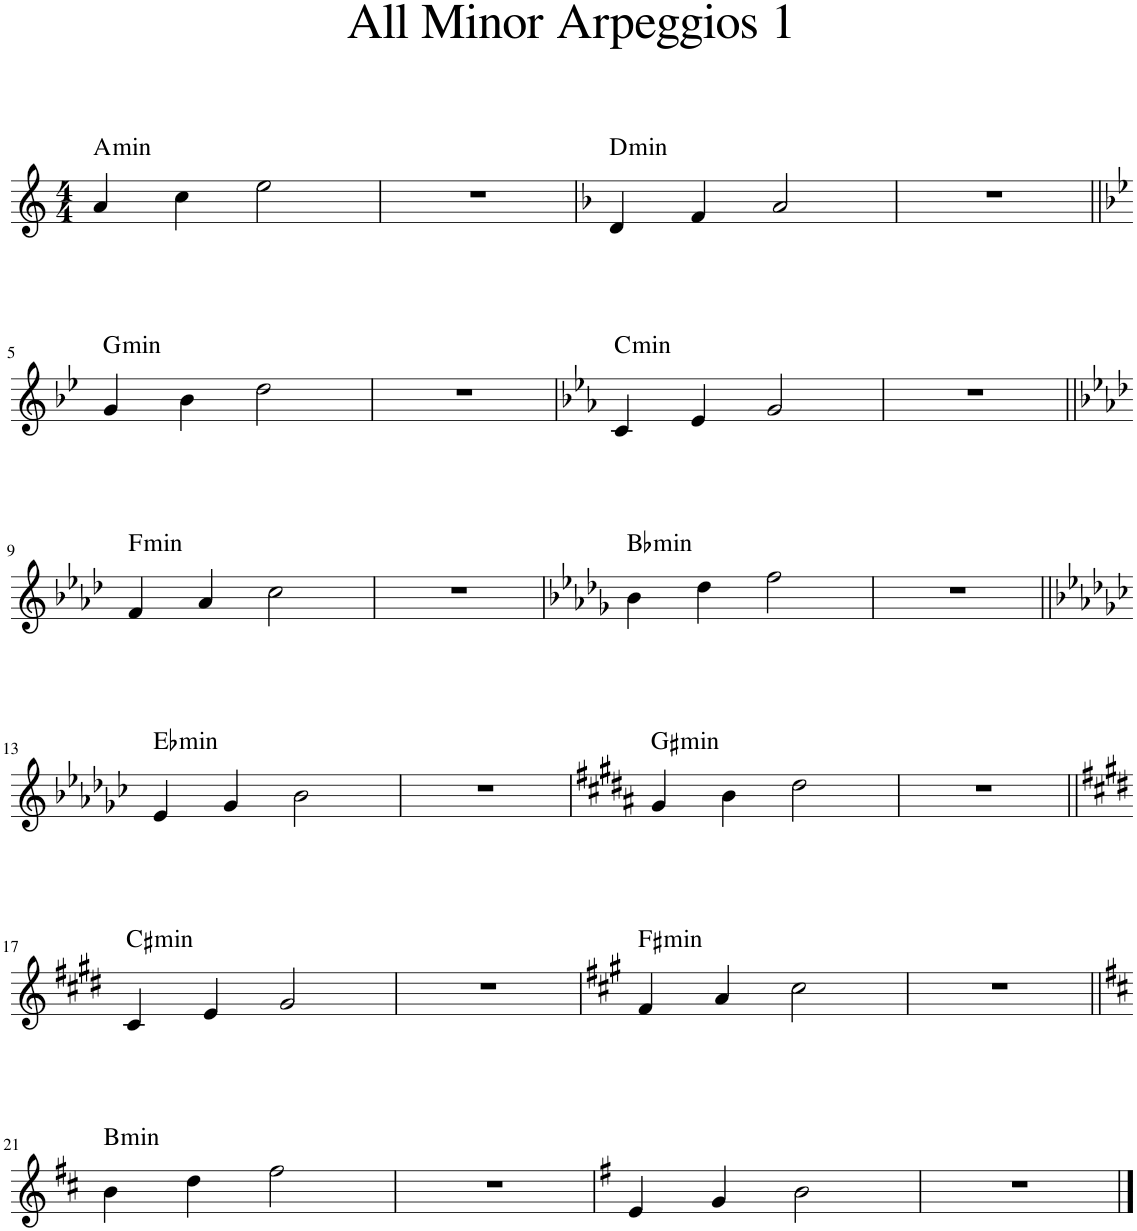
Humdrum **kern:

**kern	**harte
*part1	*part1
*staff1	*
*I"Piano	*
*I'Pno.	*
*clefG2	*
*k[]	*
*M4/4	*
=1	=1
!	!LO:H:kt=min
4a/	A:min
4cc\	.
2ee\	.
=2	=2
1r	.
=3	=3
*k[b-]	*
!	!LO:H:kt=min
4d/	D:min
4f/	.
2a/	.
=4	=4
1r	.
!!LO:LB:g=z
=5||	=5||
*k[b-e-]	*
!	!LO:H:kt=min
4g/	G:min
4b-\	.
2dd\	.
=6	=6
1r	.
=7	=7
*k[b-e-a-]	*
!	!LO:H:kt=min
4c/	C:min
4e-/	.
2g/	.
=8	=8
1r	.
!!LO:LB:g=z
=9||	=9||
*k[b-e-a-d-]	*
!	!LO:H:kt=min
4f/	F:min
4a-/	.
2cc\	.
=10	=10
1r	.
=11	=11
*k[b-e-a-d-g-]	*
!	!LO:H:kt=min
4b-\	Bb:min
4dd-\	.
2ff\	.
=12	=12
1r	.
!!LO:LB:g=z
=13||	=13||
*k[b-e-a-d-g-c-]	*
!	!LO:H:kt=min
4e-/	Eb:min
4g-/	.
2b-\	.
=14	=14
1r	.
=15	=15
*k[f#c#g#d#a#]	*
!	!LO:H:kt=min
4g#/	G#:min
4b\	.
2dd#\	.
=16	=16
1r	.
!!LO:LB:g=z
=17||	=17||
*k[f#c#g#d#]	*
!	!LO:H:kt=min
4c#/	C#:min
4e/	.
2g#/	.
=18	=18
1r	.
=19	=19
*k[f#c#g#]	*
!	!LO:H:kt=min
4f#/	F#:min
4a/	.
2cc#\	.
=20	=20
1r	.
!!LO:LB:g=z
=21||	=21||
*k[f#c#]	*
!	!LO:H:kt=min
4b\	B:min
4dd\	.
2ff#\	.
=22	=22
1r	.
=23	=23
*k[f#]	*
!	!LO:H:kt=N.C.
4e/	N
4g/	.
2b\	.
=24	=24
1r	.
==	==
*-	*-
